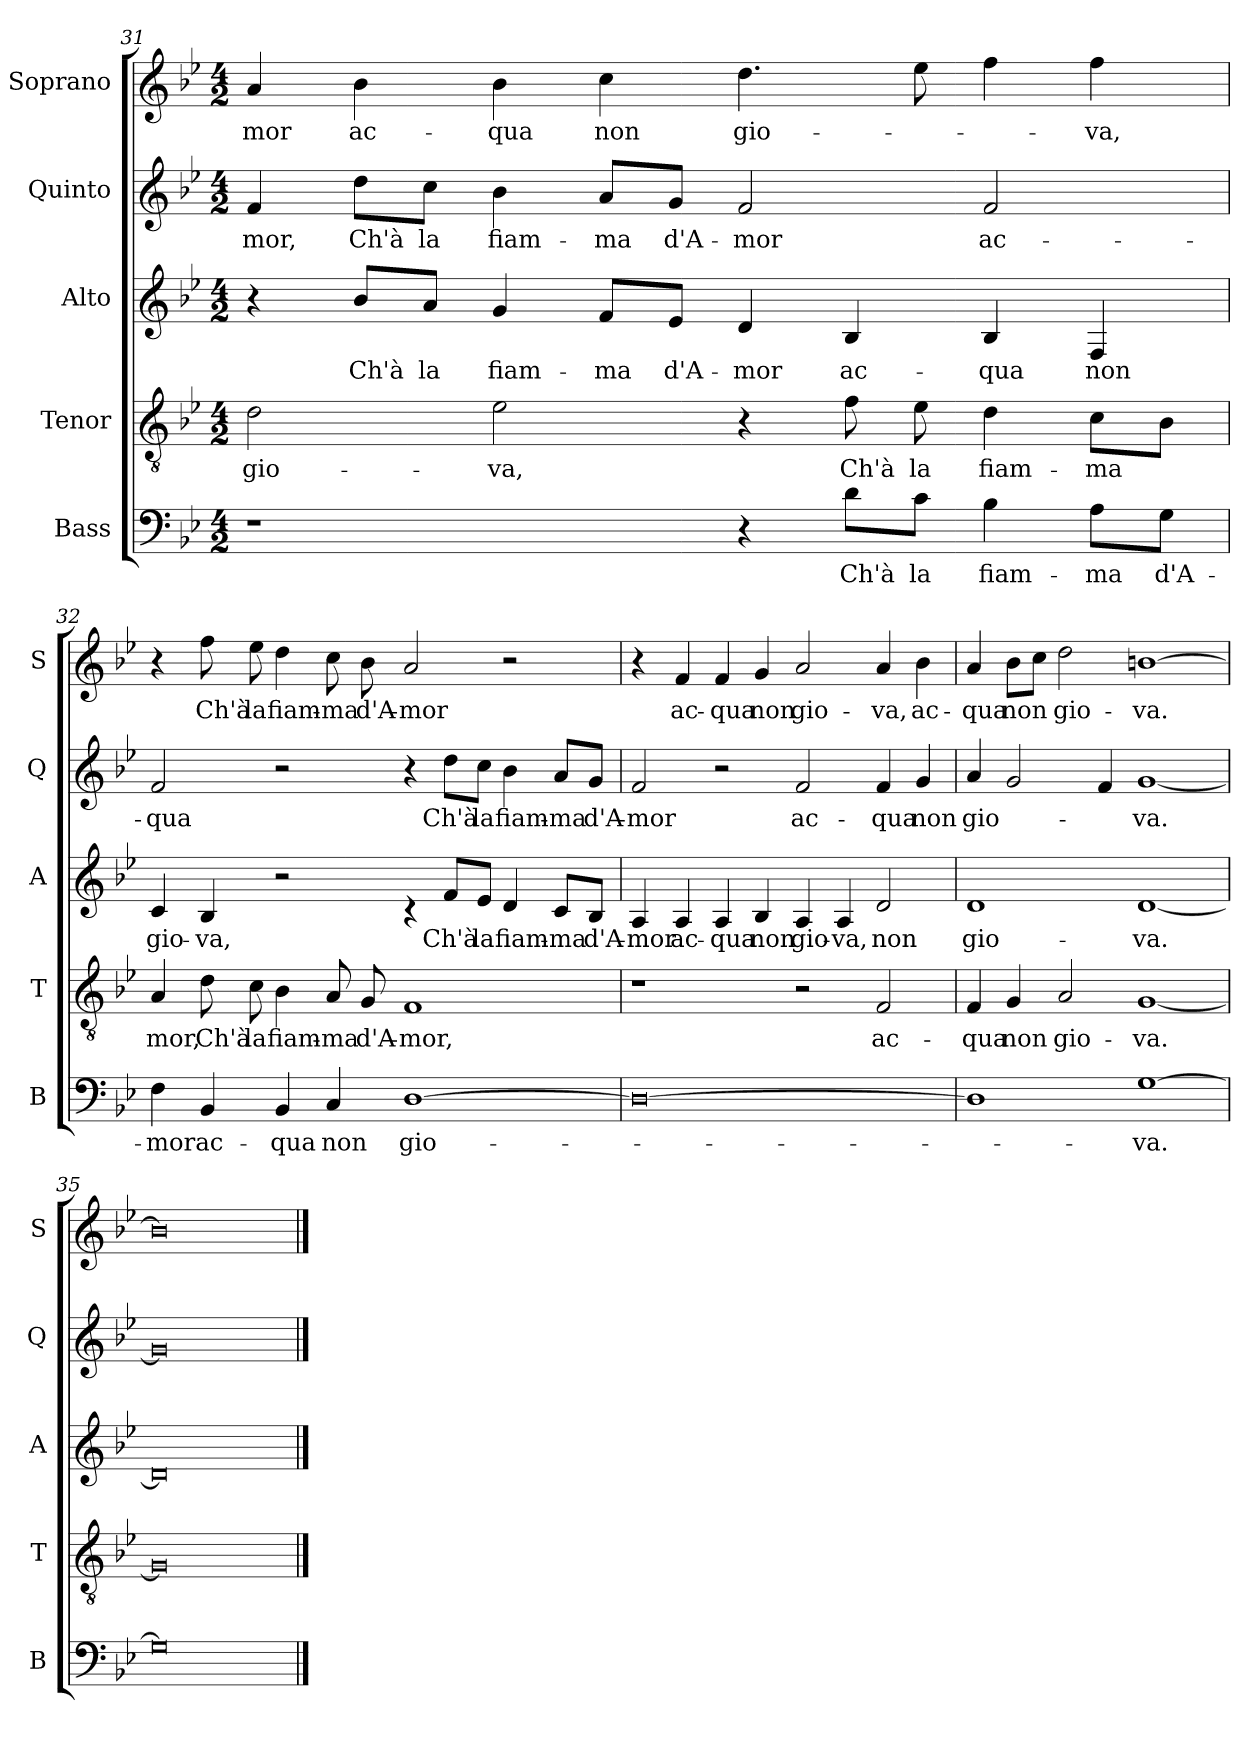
**kern	**text	**kern	**text	**kern	**text	**kern	**text	**kern	**text
*part5	*part5	*part4	*part4	*part3	*part3	*part2	*part2	*part1	*part1
*staff5	*staff5	*staff4	*staff4	*staff3	*staff3	*staff2	*staff2	*staff1	*staff1
*I"Bass	*	*I"Tenor	*	*I"Alto	*	*I"Quinto	*	*I"Soprano	*
*I'B	*	*I'T	*	*I'A	*	*I'Q	*	*I'S	*
*clefF4	*	*clefGv2	*	*clefG2	*	*clefG2	*	*clefG2	*
*k[b-e-]	*	*k[b-e-]	*	*k[b-e-]	*	*k[b-e-]	*	*k[b-e-]	*
*B-:	*	*B-:	*	*B-:	*	*B-:	*	*B-:	*
*M4/2	*	*M4/2	*	*M4/2	*	*M4/2	*	*M4/2	*
=31	=31	=31	=31	=31	=31	=31	=31	=31	=31
!	!	!	!LO:LY:b	!	!	!	!LO:LY:b	!	!LO:LY:b
1r	.	2d\	gio-	4r	.	4f/	-mor,	4a/	-mor
!	!	!	!	!	!LO:LY:b	!	!LO:LY:b	!	!LO:LY:b
.	.	.	.	8b-/L	Ch'à	8dd\L	Ch'à	4b-\	ac-
!	!	!	!	!	!LO:LY:b	!	!LO:LY:b	!	!
.	.	.	.	8a/J	la	8cc\J	la	.	.
!	!	!	!LO:LY:b	!	!LO:LY:b	!	!LO:LY:b	!	!LO:LY:b
.	.	2e-\	-va,	4g/	fiam-	4b-\	fiam-	4b-\	-qua
!	!	!	!	!	!LO:LY:b	!	!LO:LY:b	!	!LO:LY:b
.	.	.	.	8f/L	-ma	8a/L	-ma	4cc\	non
!	!	!	!	!	!LO:LY:b	!	!LO:LY:b	!	!
.	.	.	.	8e-/J	d'A-	8g/J	d'A-	.	.
!	!	!	!	!	!LO:LY:b	!	!LO:LY:b	!	!LO:LY:b
4r	.	4r	.	4d/	-mor	2f/	-mor	4.dd\	gio-
!	!LO:LY:b	!	!LO:LY:b	!	!LO:LY:b	!	!	!	!
8d\L	Ch'à	8f\	Ch'à	4B-/	ac-	.	.	.	.
!	!LO:LY:b	!	!LO:LY:b	!	!	!	!	!	!
8c\J	la	8e-\	la	.	.	.	.	8ee-\	.
!	!LO:LY:b	!	!LO:LY:b	!	!LO:LY:b	!	!LO:LY:b	!	!
4B-\	fiam-	4d\	fiam-	4B-/	-qua	2f/	ac-	4ff\	.
!	!LO:LY:b	!	!LO:LY:b	!	!LO:LY:b	!	!	!	!LO:LY:b
8A\L	-ma	8c\L	-ma	4F/	non	.	.	4ff\	-va,
!	!LO:LY:b	!	!	!	!	!	!	!	!
8G\J	d'A-	8B-\J	.	.	.	.	.	.	.
!!LO:LB:g=z
=32	=32	=32	=32	=32	=32	=32	=32	=32	=32
!	!LO:LY:b	!	!LO:LY:b	!	!LO:LY:b	!	!LO:LY:b	!	!
4F\	-mor	4A/	mor,	4c/	gio-	2f/	-qua	4r	.
!	!LO:LY:b	!	!LO:LY:b	!	!LO:LY:b	!	!	!	!LO:LY:b
4BB-/	ac-	8d\	Ch'à	4B-/	-va,	.	.	8ff\	Ch'à
!	!	!	!LO:LY:b	!	!	!	!	!	!LO:LY:b
.	.	8c\	la	.	.	.	.	8ee-\	la
!	!LO:LY:b	!	!LO:LY:b	!	!	!	!	!	!LO:LY:b
4BB-/	-qua	4B-\	fiam-	2r	.	2r	.	4dd\	fiam-
!	!LO:LY:b	!	!LO:LY:b	!	!	!	!	!	!LO:LY:b
4C/	non	8A/	-ma	.	.	.	.	8cc\	-ma
!	!	!	!LO:LY:b	!	!	!	!	!	!LO:LY:b
.	.	8G/	d'A-	.	.	.	.	8b-\	d'A-
!	!LO:LY:b	!	!LO:LY:b	!	!	!	!	!	!LO:LY:b
[1D	gio-	1F	-mor,	4rB	.	4r	.	2a/	-mor
!	!	!	!	!	!LO:LY:b	!	!LO:LY:b	!	!
.	.	.	.	8f/L	Ch'à	8dd\L	Ch'à	.	.
!	!	!	!	!	!LO:LY:b	!	!LO:LY:b	!	!
.	.	.	.	8e-/J	la	8cc\J	la	.	.
!	!	!	!	!	!LO:LY:b	!	!LO:LY:b	!	!
.	.	.	.	4d/	fiam-	4b-\	fiam-	2r	.
!	!	!	!	!	!LO:LY:b	!	!LO:LY:b	!	!
.	.	.	.	8c/L	-ma	8a/L	-ma	.	.
!	!	!	!	!	!LO:LY:b	!	!LO:LY:b	!	!
.	.	.	.	8B-/J	d'A-	8g/J	d'A-	.	.
=33	=33	=33	=33	=33	=33	=33	=33	=33	=33
!	!	!	!	!	!LO:LY:b	!	!LO:LY:b	!	!
0D_	.	1r	.	4A/	-mor	2f/	-mor	4r	.
!	!	!	!	!	!LO:LY:b	!	!	!	!LO:LY:b
.	.	.	.	4A/	ac-	.	.	4f/	ac-
!	!	!	!	!	!LO:LY:b	!	!	!	!LO:LY:b
.	.	.	.	4A/	-qua	2r	.	4f/	-qua
!	!	!	!	!	!LO:LY:b	!	!	!	!LO:LY:b
.	.	.	.	4B-/	non	.	.	4g/	non
!	!	!	!	!	!LO:LY:b	!	!LO:LY:b	!	!LO:LY:b
.	.	2r	.	4A/	gio-	2f/	ac-	2a/	gio-
!	!	!	!	!	!LO:LY:b	!	!	!	!
.	.	.	.	4A/	-va,	.	.	.	.
!	!	!	!LO:LY:b	!	!LO:LY:b	!	!LO:LY:b	!	!LO:LY:b
.	.	2F/	ac-	2d/	non	4f/	-qua	4a/	-va,
!	!	!	!	!	!	!	!LO:LY:b	!	!LO:LY:b
.	.	.	.	.	.	4g/	non	4b-\	ac-
=34	=34	=34	=34	=34	=34	=34	=34	=34	=34
!	!	!	!LO:LY:b	!	!LO:LY:b	!	!LO:LY:b	!	!LO:LY:b
1D]	.	4F/	-qua	1d	gio-	4a/	gio-	4a/	-qua
!	!	!	!LO:LY:b	!	!	!	!	!	!LO:LY:b
.	.	4G/	non	.	.	2g/	.	8b-\L	non
.	.	.	.	.	.	.	.	8cc\J	.
!	!	!	!LO:LY:b	!	!	!	!	!	!LO:LY:b
.	.	2A/	gio-	.	.	.	.	2dd\	gio-
.	.	.	.	.	.	4f/	.	.	.
!	!LO:LY:b	!	!LO:LY:b	!	!LO:LY:b	!	!LO:LY:b	!	!LO:LY:b
[1G	-va.	[1G	-va.	[1d	-va.	[1g	-va.	[1bn	-va.
!!LO:LB:g=z
=35	=35	=35	=35	=35	=35	=35	=35	=35	=35
0G]	.	0G]	.	0d]	.	0g]	.	0b]	.
==	==	==	==	==	==	==	==	==	==
*-	*-	*-	*-	*-	*-	*-	*-	*-	*-
